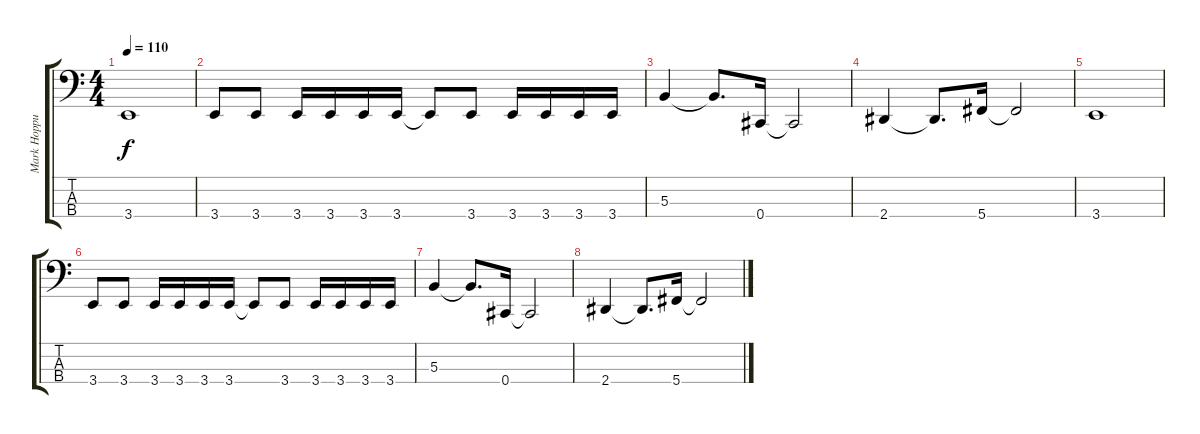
\track ("Mark Hoppus Bass" "Mark Hoppu") {instrument fretlessbass}
\staff {score tabs}
\tuning (E2 B1 Gb1 Db1) {hide}
\ts (4 4)
\tempo 110
\clef f4
\ks c
3.4.1{dy f} |
3.4.8 3.4.8 3.4.16 3.4.16 3.4.16 3.4.16 3.4{t}.8 3.4.8 3.4.16 3.4.16 3.4.16 3.4.16 |
5.3.4 5.3{t}.8{d} 0.4.16 0.4{t}.2 |
2.4.4 2.4{t}.8{d} 5.4.16 5.4{t}.2 |
3.4.1 |
3.4.8 3.4.8 3.4.16 3.4.16 3.4.16 3.4.16 3.4{t}.8 3.4.8 3.4.16 3.4.16 3.4.16 3.4.16 |
5.3.4 5.3{t}.8{d} 0.4.16 0.4{t}.2 |
2.4.4 2.4{t}.8{d} 5.4.16 5.4{t}.2
